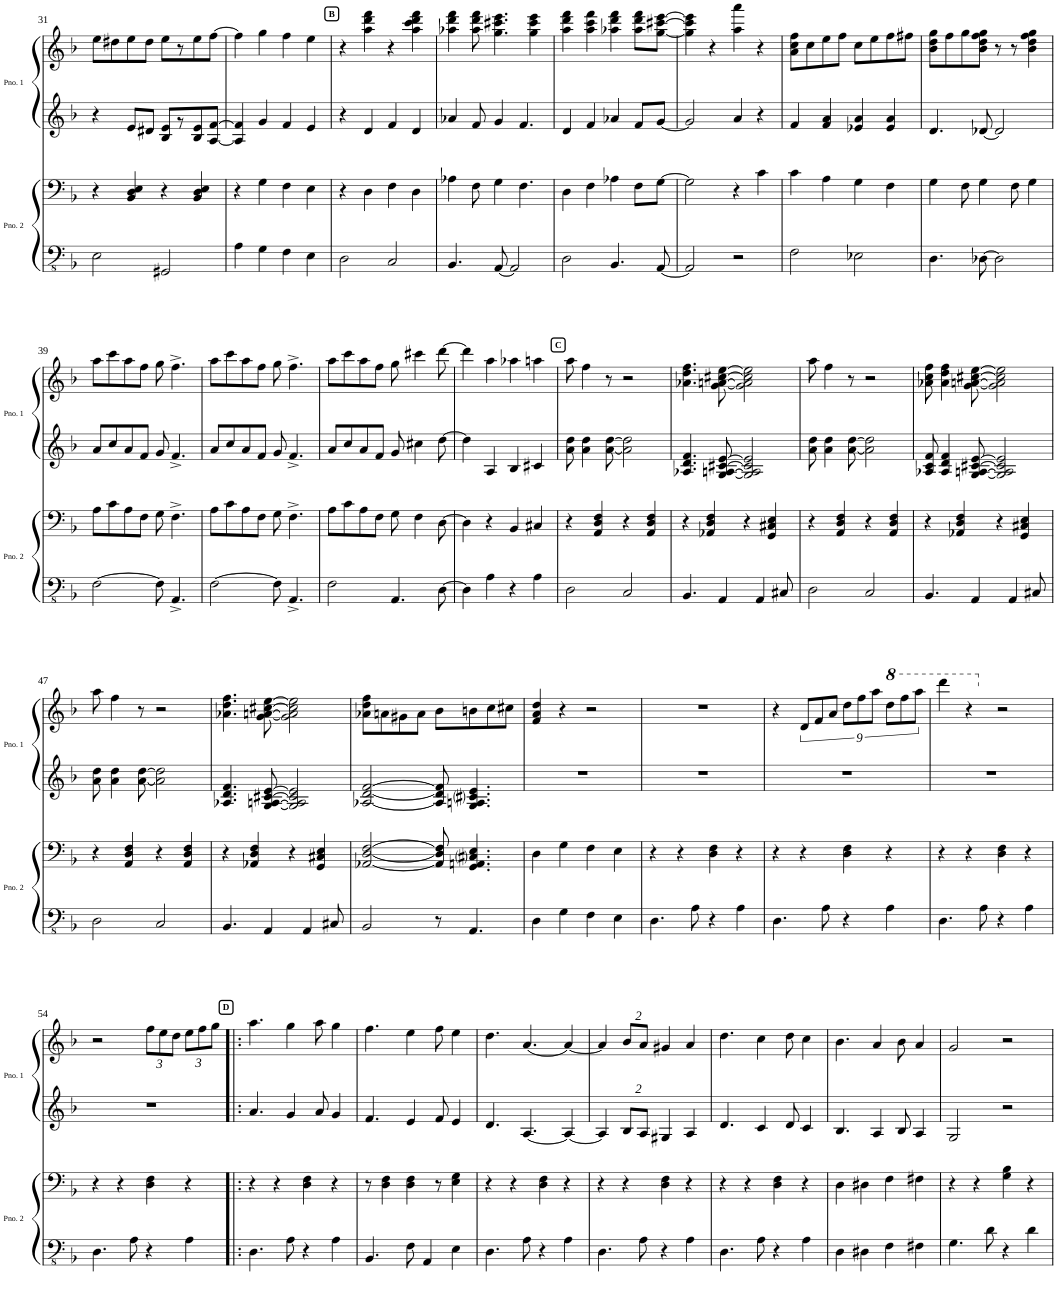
**kern	**kern	**kern	**kern
*part2	*part2	*part1	*part1
*staff4	*staff3	*staff2	*staff1
*I"Piano 2	*	*I"Piano 1	*
*I'Pno. 2	*	*I'Pno. 1	*
!!LO:PB:g=z
*clefFv4	*clefF4	*clefG2	*clefG2
*k[b-]	*k[b-]	*k[b-]	*k[b-]
*M4/4	*M4/4	*M4/4	*M4/4
*met(c)	*met(c)	*met(c)	*met(c)
=31	=31	=31	=31
2EE\	4r	4r	8ee\L
.	.	.	8dd#X\
.	4BB-/ 4D/ 4E/	8e/L	8ee\
.	.	8d#X/J	8dd#\J
2GGG#X/	4r	8B-/ 8e/L	8ee\L
.	.	8r	8r
.	4BB-/ 4D/ 4E/	8B-/ 8e/	8ee\
.	.	[8A/ [8f/J	[8ff\J
=32	=32	=32	=32
4AA\	4r	4A/] 4f/]	4ff\]
4GG\	4G\	4g/	4gg\
4FF\	4F\	4f/	4ff\
4EE\	4E\	4e/	4ee\
!!LO:REH:place=s1:a:B:cj:fs=7.1:t=B
=33	=33	=33	=33
2DD\	4r	4r	4r
.	4D\	4d/	4aa\ 4ddd\ 4fff\
2CC/	4F\	4f/	4r
.	4D\	4d/	4aa\ 4ccc\ 4ddd\ 4fff\
=34	=34	=34	=34
4.BBB-/	4A-X\	4a-X/	4aa-X\ 4ddd\ 4fff\
.	8F\	8f/	8aa-\ 8ddd\ 8fff\
[8AAA/	4G\	4g/	4.gg\ 4.ccc#X\ 4.eee\
2AAA/]	.	.	.
.	4.F\	4.f/	.
.	.	.	4gg\ 4ccc#\ 4eee\
=35	=35	=35	=35
2DD\	4D\	4d/	4aa\ 4ddd\ 4fff\
.	4F\	4f/	4aa\ 4ccc\ 4fff\
4.BBB-/	4A-X\	4a-X/	4aa-X\ 4ddd\ 4fff\
.	8F\L	8f/L	8aa-\ 8ddd\ 8fff\L
[8AAA/	[8G\J	[8g/J	[8gg\ [8ccc#X\ [8eee\J
=36	=36	=36	=36
2AAA/]	2G\]	2g/]	4gg\] 4ccc#\] 4eee\]
.	.	.	4r
2r	4r	4a/	4aa\ 4aaa\
.	4c\	4r	4r
=37	=37	=37	=37
2FF\	4c\	4f/	8a\ 8cc\ 8ff\L
.	.	.	8cc\
.	4A\	4f/ 4a/	8ee\
.	.	.	8ff\J
2EE-X\	4G\	4e-X/ 4a/	8cc\L
.	.	.	8ee\
.	4F\	4e-/ 4a/	8ff\
.	.	.	8ff#X\J
=38	=38	=38	=38
4.DD\	4G\	4.d/	8b-\ 8dd\ 8gg\L
.	.	.	8ff\
.	8F\	.	8gg\
[8DD-X\	4G\	[8d-X/	8b-\ 8dd\ 8ff\ 8gg\J
2DD-\]	.	2d-/]	8r
.	8F\	.	8r
.	4G\	.	4b-\ 4dd\ 4ff\ 4gg\
!!LO:LB:g=z
=39	=39	=39	=39
[2FF\	8A\L	8a/L	8aa\L
.	8c\	8cc/	8ccc\
.	8A\	8a/	8aa\
.	8F\J	8f/J	8ff\J
8FF\]	8G\	8g/	8gg\
4.AAA^/	4.F^\	4.f^/	4.ff^\
=40	=40	=40	=40
[2FF\	8A\L	8a/L	8aa\L
.	8c\	8cc/	8ccc\
.	8A\	8a/	8aa\
.	8F\J	8f/J	8ff\J
8FF\]	8G\	8g/	8gg\
4.AAA^/	4.F^\	4.f^/	4.ff^\
=41	=41	=41	=41
2FF\	8A\L	8a/L	8aa\L
.	8c\	8cc/	8ccc\
.	8A\	8a/	8aa\
.	8F\J	8f/J	8ff\J
4.AAA/	8G\	8g/	8gg\
.	4F\	4cc#X\	4ccc#X\
[8DD\	[8D\	[8dd\	[8ddd\
=42	=42	=42	=42
4DD\]	4D\]	4dd\]	4ddd\]
4AA\	4r	4A/	4aa\
4r	4BB-/	4B-/	4aa-X\
4AA\	4C#X/	4c#X/	4aan\
!!LO:REH:place=s1:a:B:cj:fs=7.1:t=C
=43	=43	=43	=43
2DD\	4r	8a\ 8dd\	8aa\
.	.	4a\ 4dd\	4ff\
.	4AA/ 4D/ 4F/	.	.
.	.	[8a\ [8dd\	8r
2CC/	4r	2a\] 2dd\]	2r
.	4AA/ 4D/ 4F/	.	.
=44	=44	=44	=44
4.BBB-/	4r	4.A-X/ 4.d/ 4.f/	4.a-X\ 4.dd\ 4.ff\
.	4AA-X/ 4D/ 4F/	.	.
4AAA/	.	[8G/ [8An/ [8c#X/ [8e/	[8g\ [8an\ [8cc#X\ [8ee\
.	4r	2G/] 2A/] 2c#/] 2e/]	2g\] 2a\] 2cc#\] 2ee\]
4AAA/	.	.	.
.	4GG/ 4C#X/ 4E/	.	.
8CC#X/	.	.	.
=45	=45	=45	=45
2DD\	4r	8a\ 8dd\	8aa\
.	.	4a\ 4dd\	4ff\
.	4AA/ 4D/ 4F/	.	.
.	.	[8a\ [8dd\	8r
2CC/	4r	2a\] 2dd\]	2r
.	4AA/ 4D/ 4F/	.	.
=46	=46	=46	=46
4.BBB-/	4r	8A-X/ 8c/ 8f/	8a-X\ 8cc\ 8ff\
.	.	4A-/ 4d/ 4f/	4a-\ 4dd\ 4ff\
.	4AA-X/ 4D/ 4F/	.	.
4AAA/	.	[8G/ [8An/ [8c#X/ [8e/	[8g\ [8an\ [8cc#X\ [8ee\
.	4r	2G/] 2A/] 2c#/] 2e/]	2g\] 2a\] 2cc#\] 2ee\]
4AAA/	.	.	.
.	4GG/ 4C#X/ 4E/	.	.
8CC#X/	.	.	.
!!LO:LB:g=z
=47	=47	=47	=47
2DD\	4r	8a\ 8dd\	8aa\
.	.	4a\ 4dd\	4ff\
.	4AA/ 4D/ 4F/	.	.
.	.	[8a\ [8dd\	8r
2CC/	4r	2a\] 2dd\]	2r
.	4AA/ 4D/ 4F/	.	.
=48	=48	=48	=48
4.BBB-/	4r	4.A-X/ 4.d/ 4.f/	4.a-X\ 4.dd\ 4.ff\
.	4AA-X/ 4D/ 4F/	.	.
4AAA/	.	[8G/ [8An/ [8c#X/ [8e/	[8g\ [8an\ [8cc#X\ [8ee\
.	4r	2G/] 2A/] 2c#/] 2e/]	2g\] 2a\] 2cc#\] 2ee\]
4AAA/	.	.	.
.	4GG/ 4C#X/ 4E/	.	.
8CC#X/	.	.	.
=49	=49	=49	=49
2BBB-/	[2AA-X/ [2D/ [2F/	[2A-X/ [2d/ [2f/	8a-X\ 8dd\ 8ff\L
.	.	.	8an\
.	.	.	8g#X\
.	.	.	8a\J
8r	8AA-/] 8D/] 8F/]	8A-/] 8d/] 8f/]	8b-\L
4.AAA/	4.GG/ 4.AAn/ 4.C#i/ 4.E/	4.G/ 4.An/ 4.c#i/ 4.e/	8bn\
.	.	.	8cc\
.	.	.	8cc#X\J
=50	=50	=50	=50
4DD\	4D\	1r	4f/ 4a/ 4dd/
4GG\	4G\	.	4r
4FF\	4F\	.	2r
4EE\	4E\	.	.
=51	=51	=51	=51
4.DD\	4r	1r	1r
.	4r	.	.
8AA\	.	.	.
4r	4D\ 4F\	.	.
4AA\	4r	.	.
=52	=52	=52	=52
4.DD\	4r	1r	4r
.	4r	.	12d/L
.	.	.	12f/
8AA\	.	.	.
.	.	.	12a/J
4r	4D\ 4F\	.	12dd\L
.	.	.	12ff\
.	.	.	12aa\J
*	*	*	*8va
4AA\	4r	.	12ddd\L
.	.	.	12fff\
.	.	.	12aaa\J
=53	=53	=53	=53
4.DD\	4r	1r	4dddd\
.	4r	.	4r
8AA\	.	.	.
*	*	*	*X8va
4r	4D\ 4F\	.	2r
4AA\	4r	.	.
!!LO:LB:g=z
=54	=54	=54	=54
4.DD\	4r	1r	2r
.	4r	.	.
8AA\	.	.	.
*	*	*	*Xbrackettup
4r	4D\ 4F\	.	12ff\L
.	.	.	12ee\
.	.	.	12dd\J
4AA\	4r	.	12ee\L
.	.	.	12ff\
.	.	.	12gg\J
!!LO:REH:place=s1:a:B:cj:fs=7.1:t=D
=55!|:	=55!|:	=55!|:	=55!|:
4.DD\	4r	4.a/	4.aa\
.	4r	.	.
8AA\	.	4g/	4gg\
4r	4D\ 4F\	.	.
.	.	8a/	8aa\
4AA\	4r	4g/	4gg\
=56	=56	=56	=56
4.BBB-/	8r	4.f/	4.ff\
.	4D\ 4F\	.	.
8FF\	4D\ 4F\	4e/	4ee\
4AAA/	.	.	.
.	8r	8f/	8ff\
4EE\	4E\ 4G\	4e/	4ee\
=57	=57	=57	=57
4.DD\	4r	4.d/	4.dd\
.	4r	.	.
8AA\	.	[4.A/	[4.a/
4r	4D\ 4F\	.	.
4AA\	4r	4A/_	4a/_
=58	=58	=58	=58
4.DD\	4r	4A/]	4a/]
.	4r	8B-/L	8b-/L
8AA\	.	8A/J	8a/J
4r	4D\ 4F\	4G#X/	4g#X/
4AA\	4r	4A/	4a/
=59	=59	=59	=59
4.DD\	4r	4.d/	4.dd\
.	4r	.	.
8AA\	.	4c/	4cc\
4r	4D\ 4F\	.	.
.	.	8d/	8dd\
4AA\	4r	4c/	4cc\
=60	=60	=60	=60
4DD\	4D\	4.B-/	4.b-\
4DD#X\	4D#X\	.	.
.	.	4A/	4a/
4FF\	4F\	.	.
.	.	8B-/	8b-\
4FF#X\	4F#X\	4A/	4a/
=61	=61	=61	=61
4.GG\	4r	2G/	2g/
.	4r	.	.
8D\	.	.	.
4r	4G\ 4B-\	2r	2r
4D\	4r	.	.
=	=	=	=
*-	*-	*-	*-
